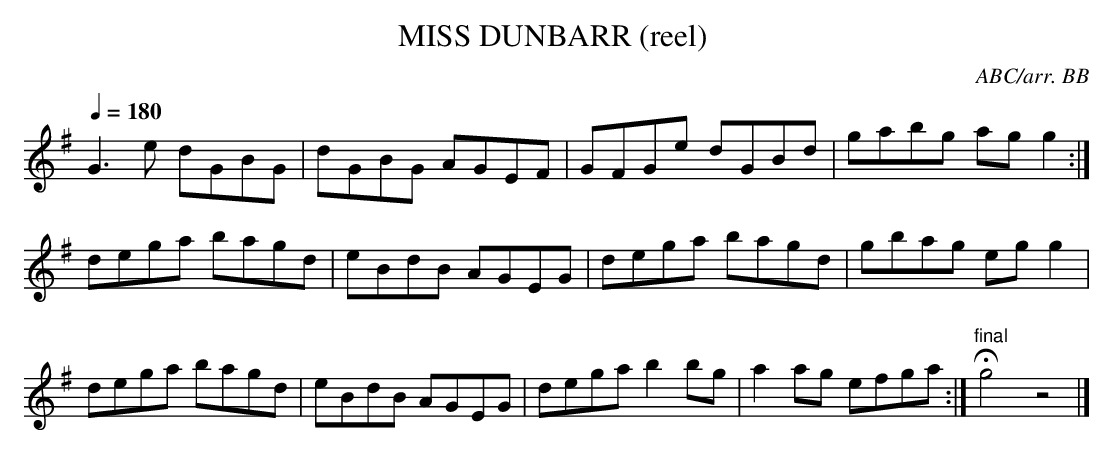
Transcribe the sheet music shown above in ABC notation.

X:1
T:MISS DUNBARR (reel) \
C:ABC/arr. BB\
L:1/8\
M:4/4\
Q:1/4=180\
K:G\
G3e dGBG|dGBG AGEF|GFGe dGBd|gabg agg2 :|\
dega bagd|eBdB AGEG|dega bagd|gbag eg g2|\
dega bagd|eBdB AGEG|dega b2 bg|a2 ag efga :|\
"final"Hg4z4|]\
\
\
